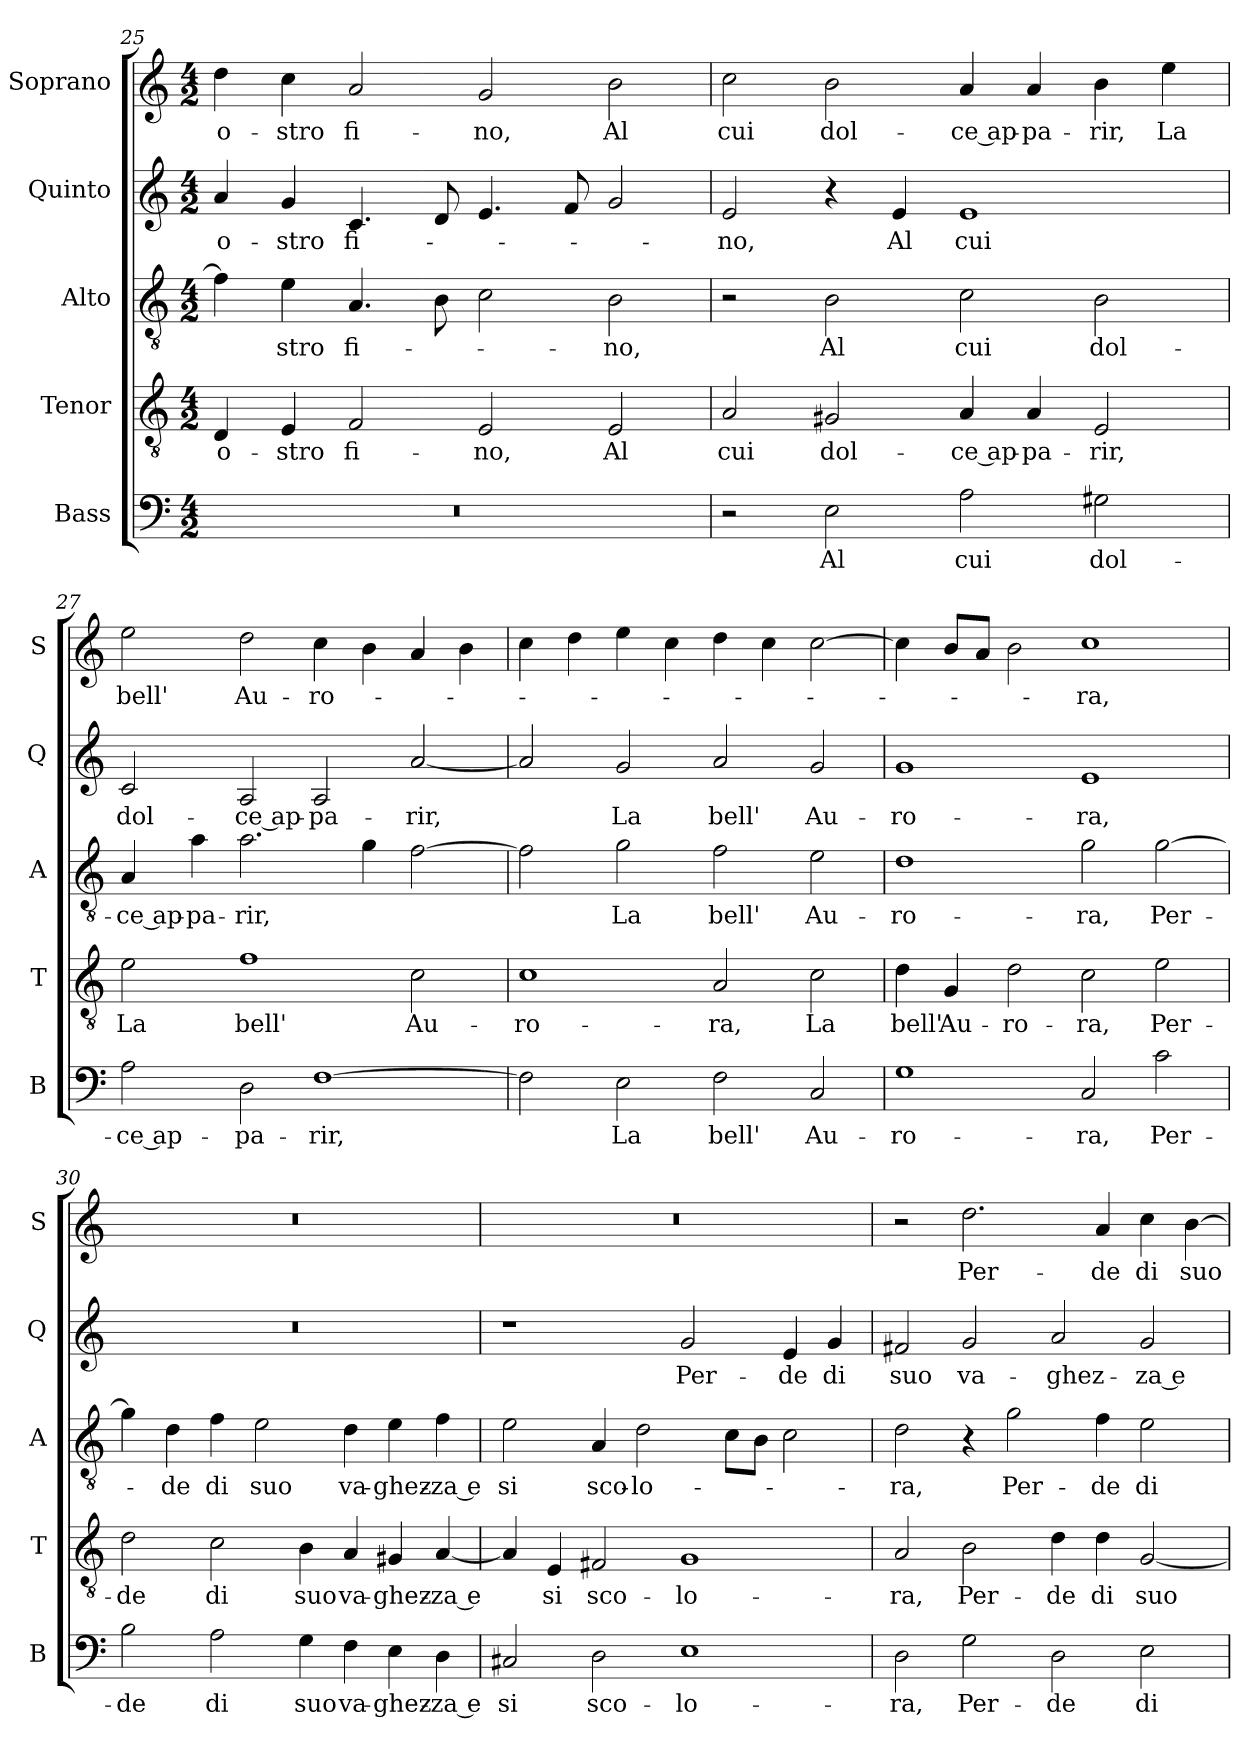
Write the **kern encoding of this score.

**kern	**text	**kern	**text	**kern	**text	**kern	**text	**kern	**text
*part5	*part5	*part4	*part4	*part3	*part3	*part2	*part2	*part1	*part1
*staff5	*staff5	*staff4	*staff4	*staff3	*staff3	*staff2	*staff2	*staff1	*staff1
*I"Bass	*	*I"Tenor	*	*I"Alto	*	*I"Quinto	*	*I"Soprano	*
*I'B	*	*I'T	*	*I'A	*	*I'Q	*	*I'S	*
*clefF4	*	*clefGv2	*	*clefGv2	*	*clefG2	*	*clefG2	*
*k[]	*	*k[]	*	*k[]	*	*k[]	*	*k[]	*
*C:	*	*C:	*	*C:	*	*C:	*	*C:	*
*M4/2	*	*M4/2	*	*M4/2	*	*M4/2	*	*M4/2	*
=25	=25	=25	=25	=25	=25	=25	=25	=25	=25
!	!	!	!LO:LY:b	!	!	!	!LO:LY:b	!	!LO:LY:b
0r	.	4D/	o-	4f\]	.	4a/	o-	4dd\	o-
!	!	!	!LO:LY:b	!	!LO:LY:b	!	!LO:LY:b	!	!LO:LY:b
.	.	4E/	-stro	4e\	-stro	4g/	-stro	4cc\	-stro
!	!	!	!LO:LY:b	!	!LO:LY:b	!	!LO:LY:b	!	!LO:LY:b
.	.	2F/	fi-	4.A/	fi-	4.c/	fi-	2a/	fi-
.	.	.	.	8B\	.	8d/	.	.	.
!	!	!	!LO:LY:b	!	!	!	!	!	!LO:LY:b
.	.	2E/	-no,	2c\	.	4.e/	.	2g/	-no,
.	.	.	.	.	.	8f/	.	.	.
!	!	!	!LO:LY:b	!	!LO:LY:b	!	!	!	!LO:LY:b
.	.	2E/	Al	2B\	-no,	2g/	.	2b\	Al
=26	=26	=26	=26	=26	=26	=26	=26	=26	=26
!	!	!	!LO:LY:b	!	!	!	!LO:LY:b	!	!LO:LY:b
2r	.	2A/	cui	2r	.	2e/	-no,	2cc\	cui
!	!LO:LY:b	!	!LO:LY:b	!	!LO:LY:b	!	!	!	!LO:LY:b
2E\	Al	2G#X/	dol-	2B\	Al	4r	.	2b\	dol-
!	!	!	!	!	!	!	!LO:LY:b	!	!
.	.	.	.	.	.	4e/	Al	.	.
!	!LO:LY:b	!	!LO:LY:b	!	!LO:LY:b	!	!LO:LY:b	!	!LO:LY:b
2A\	cui	4A/	-ce ap-	2c\	cui	1e	cui	4a/	-ce ap-
!	!	!	!LO:LY:b	!	!	!	!	!	!LO:LY:b
.	.	4A/	-pa-	.	.	.	.	4a/	-pa-
!	!LO:LY:b	!	!LO:LY:b	!	!LO:LY:b	!	!	!	!LO:LY:b
2G#X\	dol-	2E/	-rir,	2B\	dol-	.	.	4b\	-rir,
!	!	!	!	!	!	!	!	!	!LO:LY:b
.	.	.	.	.	.	.	.	4ee\	La
!!LO:LB:g=z
=27	=27	=27	=27	=27	=27	=27	=27	=27	=27
!	!LO:LY:b	!	!LO:LY:b	!	!LO:LY:b	!	!LO:LY:b	!	!LO:LY:b
2A\	-ce ap-	2e\	La	4A/	-ce ap-	2c/	dol-	2ee\	bell'
!	!	!	!	!	!LO:LY:b	!	!	!	!
.	.	.	.	4a\	-pa-	.	.	.	.
!	!LO:LY:b	!	!LO:LY:b	!	!LO:LY:b	!	!LO:LY:b	!	!LO:LY:b
2D\	-pa-	1f	bell'	2.a\	-rir,	2A/	-ce ap-	2dd\	Au-
!	!LO:LY:b	!	!	!	!	!	!LO:LY:b	!	!LO:LY:b
[1F	-rir,	.	.	.	.	2A/	-pa-	4cc\	-ro-
.	.	.	.	4g\	.	.	.	4b\	.
!	!	!	!LO:LY:b	!	!	!	!LO:LY:b	!	!
.	.	2c\	Au-	[2f\	.	[2a/	-rir,	4a/	.
.	.	.	.	.	.	.	.	4b\	.
=28	=28	=28	=28	=28	=28	=28	=28	=28	=28
!	!	!	!LO:LY:b	!	!	!	!	!	!
2F\]	.	1c	-ro-	2f\]	.	2a/]	.	4cc\	.
.	.	.	.	.	.	.	.	4dd\	.
!	!LO:LY:b	!	!	!	!LO:LY:b	!	!LO:LY:b	!	!
2E\	La	.	.	2g\	La	2g/	La	4ee\	.
.	.	.	.	.	.	.	.	4cc\	.
!	!LO:LY:b	!	!LO:LY:b	!	!LO:LY:b	!	!LO:LY:b	!	!
2F\	bell'	2A/	-ra,	2f\	bell'	2a/	bell'	4dd\	.
.	.	.	.	.	.	.	.	4cc\	.
!	!LO:LY:b	!	!LO:LY:b	!	!LO:LY:b	!	!LO:LY:b	!	!
2C/	Au-	2c\	La	2e\	Au-	2g/	Au-	[2cc\	.
=29	=29	=29	=29	=29	=29	=29	=29	=29	=29
!	!LO:LY:b	!	!LO:LY:b	!	!LO:LY:b	!	!LO:LY:b	!	!
1G	-ro-	4d\	bell'	1d	-ro-	1g	-ro-	4cc\]	.
!	!	!	!LO:LY:b	!	!	!	!	!	!
.	.	4G/	Au-	.	.	.	.	8b/L	.
.	.	.	.	.	.	.	.	8a/J	.
!	!	!	!LO:LY:b	!	!	!	!	!	!
.	.	2d\	-ro-	.	.	.	.	2b\	.
!	!LO:LY:b	!	!LO:LY:b	!	!LO:LY:b	!	!LO:LY:b	!	!LO:LY:b
2C/	-ra,	2c\	-ra,	2g\	-ra,	1e	-ra,	1cc	-ra,
!	!LO:LY:b	!	!LO:LY:b	!	!LO:LY:b	!	!	!	!
2c\	Per-	2e\	Per-	[2g\	Per-	.	.	.	.
!!LO:PB:g=z
=30	=30	=30	=30	=30	=30	=30	=30	=30	=30
!	!LO:LY:b	!	!LO:LY:b	!	!	!	!	!	!
2B\	-de	2d\	-de	4g\]	.	0r	.	0r	.
!	!	!	!	!	!LO:LY:b	!	!	!	!
.	.	.	.	4d\	-de	.	.	.	.
!	!LO:LY:b	!	!LO:LY:b	!	!LO:LY:b	!	!	!	!
2A\	di	2c\	di	4f\	di	.	.	.	.
!	!	!	!	!	!LO:LY:b	!	!	!	!
.	.	.	.	2e\	suo	.	.	.	.
!	!LO:LY:b	!	!LO:LY:b	!	!	!	!	!	!
4G\	suo	4B\	suo	.	.	.	.	.	.
!	!LO:LY:b	!	!LO:LY:b	!	!LO:LY:b	!	!	!	!
4F\	va-	4A/	va-	4d\	va-	.	.	.	.
!	!LO:LY:b	!	!LO:LY:b	!	!LO:LY:b	!	!	!	!
4E\	-ghez-	4G#X/	-ghez-	4e\	-ghez-	.	.	.	.
!	!LO:LY:b	!	!LO:LY:b	!	!LO:LY:b	!	!	!	!
4D\	-za e	[4A/	-za e	4f\	-za e	.	.	.	.
=31	=31	=31	=31	=31	=31	=31	=31	=31	=31
!	!LO:LY:b	!	!	!	!LO:LY:b	!	!	!	!
2C#X/	si	4A/]	.	2e\	si	1r	.	0r	.
!	!	!	!LO:LY:b	!	!	!	!	!	!
.	.	4E/	si	.	.	.	.	.	.
!	!LO:LY:b	!	!LO:LY:b	!	!LO:LY:b	!	!	!	!
2D\	sco-	2F#X/	sco-	4A/	sco-	.	.	.	.
!	!	!	!	!	!LO:LY:b	!	!	!	!
.	.	.	.	2d\	-lo-	.	.	.	.
!	!LO:LY:b	!	!LO:LY:b	!	!	!	!LO:LY:b	!	!
1E	-lo-	1G	-lo-	.	.	2g/	Per-	.	.
.	.	.	.	8c\L	.	.	.	.	.
.	.	.	.	8B\J	.	.	.	.	.
!	!	!	!	!	!	!	!LO:LY:b	!	!
.	.	.	.	2c\	.	4e/	-de	.	.
!	!	!	!	!	!	!	!LO:LY:b	!	!
.	.	.	.	.	.	4g/	di	.	.
=32	=32	=32	=32	=32	=32	=32	=32	=32	=32
!	!LO:LY:b	!	!LO:LY:b	!	!LO:LY:b	!	!LO:LY:b	!	!
2D\	-ra,	2A/	-ra,	2d\	-ra,	2f#X/	suo	2r	.
!	!LO:LY:b	!	!LO:LY:b	!	!	!	!LO:LY:b	!	!LO:LY:b
2G\	Per-	2B\	Per-	4r	.	2g/	va-	2.dd\	Per-
!	!	!	!	!	!LO:LY:b	!	!	!	!
.	.	.	.	2g\	Per-	.	.	.	.
!	!LO:LY:b	!	!LO:LY:b	!	!	!	!LO:LY:b	!	!
2D\	-de	4d\	-de	.	.	2a/	-ghez-	.	.
!	!	!	!LO:LY:b	!	!LO:LY:b	!	!	!	!LO:LY:b
.	.	4d\	di	4f\	-de	.	.	4a/	-de
!	!LO:LY:b	!	!LO:LY:b	!	!LO:LY:b	!	!LO:LY:b	!	!LO:LY:b
2E\	di	[2G/	suo	2e\	di	2g/	-za e	4cc\	di
!	!	!	!	!	!	!	!	!	!LO:LY:b
.	.	.	.	.	.	.	.	[4b\	suo
=	=	=	=	=	=	=	=	=	=
*-	*-	*-	*-	*-	*-	*-	*-	*-	*-
